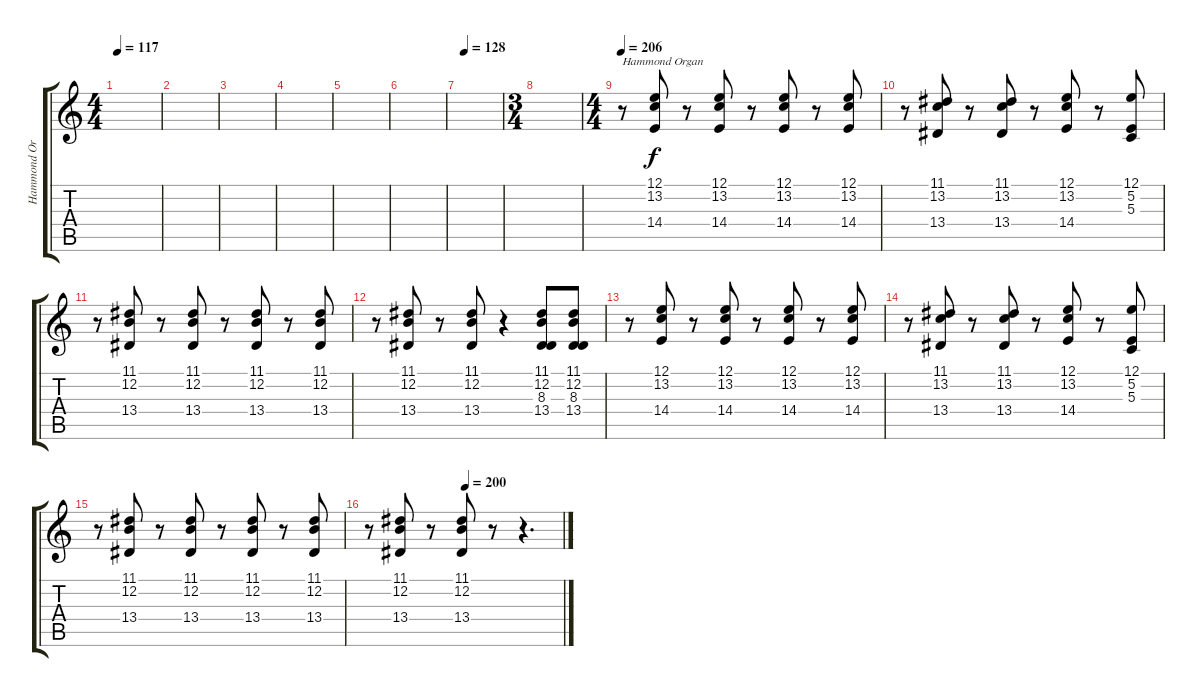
\track ("Hammond Organ" "Hammond Or") {instrument drawbarorgan}
\staff {score tabs}
\tuning (E4 B3 G3 D3 A2 E2) {hide}
\ts (4 4)
\tempo 117
\clef g2
\ks c
|
|
|
|
|
|
\tempo (128 0.125)
|
\ts (3 4)
|
\ts (4 4)
\tempo 206
r.8{txt "Hammond Organ" balance 3 instrument drawbarorgan} (12.1 13.2 14.4).8 r.8 (12.1 13.2 14.4).8 r.8 (12.1 13.2 14.4).8 r.8 (12.1 13.2 14.4).8 |
r.8 (11.1 13.2 13.4).8 r.8 (11.1 13.2 13.4).8 r.8 (12.1 13.2 14.4).8 r.8 (12.1 5.2 5.3).8 |
r.8 (11.1 12.2 13.4).8 r.8 (11.1 12.2 13.4).8 r.8 (11.1 12.2 13.4).8 r.8 (11.1 12.2 13.4).8 |
r.8 (11.1 12.2 13.4).8 r.8 (11.1 12.2 13.4).8 r.4 (11.1 12.2 8.3 13.4).8 (11.1 12.2 8.3 13.4).8 |
r.8 (12.1 13.2 14.4).8 r.8 (12.1 13.2 14.4).8 r.8 (12.1 13.2 14.4).8 r.8 (12.1 13.2 14.4).8 |
r.8 (11.1 13.2 13.4).8 r.8 (11.1 13.2 13.4).8 r.8 (12.1 13.2 14.4).8 r.8 (12.1 5.2 5.3).8 |
r.8 (11.1 12.2 13.4).8 r.8 (11.1 12.2 13.4).8 r.8 (11.1 12.2 13.4).8 r.8 (11.1 12.2 13.4).8 |
\tempo (200 0.5)
r.8 (11.1 12.2 13.4).8 r.8 (11.1 12.2 13.4).8 r.8 r.4{d}
